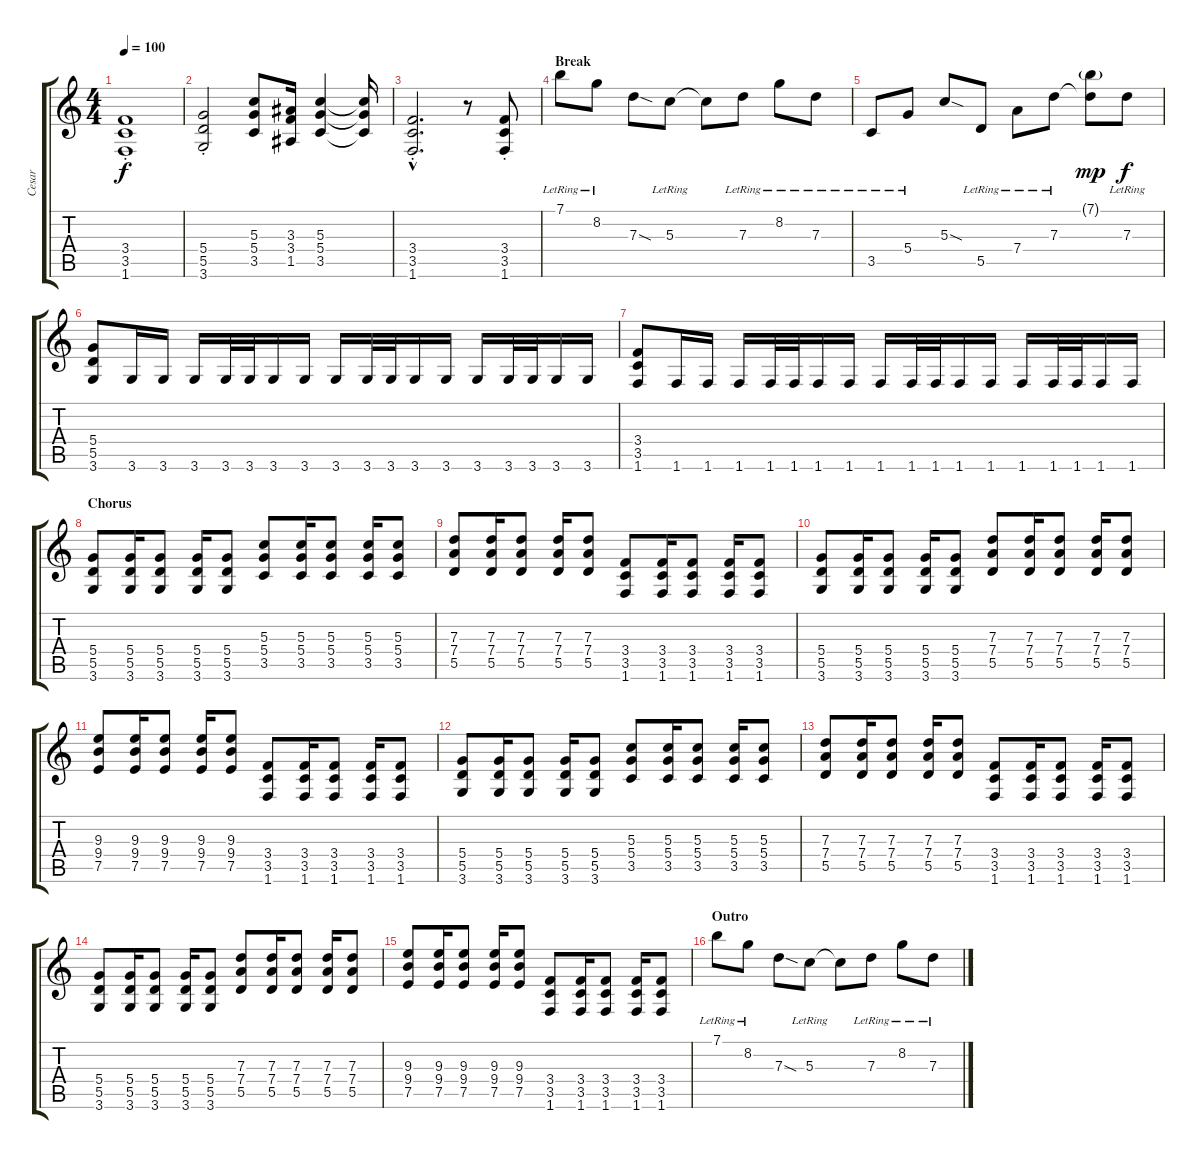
\track ("Cesar" "Cesar") {instrument distortionguitar}
\staff {score tabs}
\tuning (E4 B3 G3 D3 A2 E2) {hide}
\ts (4 4)
\tempo 100
\clef g2
\ks c
(3.4{st} 3.5{st} 1.6{st}).1{dy f} |
(5.4{st} 5.5{st} 3.6{st}).2 (5.3 5.4 3.5).8 (3.3 3.4 1.5).16 (5.3 5.4 3.5).4 (5.3{t} 5.4{t} 3.5{t}).16 |
(3.4{hac st} 3.5{hac st} 1.6{hac st}).2{d} r.8 (3.4{st} 3.5{st} 1.6{st}).8 |
\section ("" "Break")
7.1{lr}.8{instrument electricguitarclean} 8.2{lr}.8 7.3{sod}.8 5.3{lr}.8 5.3{t}.8 7.3{lr}.8 8.2{lr}.8 7.3{lr}.8 |
3.5{lr}.8 5.4{lr}.8 5.3{sod}.8 5.5{lr}.8 7.4{lr}.8 7.3{lr}.8 (7.1{g} 7.3{t}).8{dy mp} 7.3{lr}.8{dy f} |
(5.4 5.5 3.6).8{instrument distortionguitar} 3.6.16 3.6.16 3.6.16 3.6.32 3.6.32 3.6.16 3.6.16 3.6.16 3.6.32 3.6.32 3.6.16 3.6.16 3.6.16 3.6.32 3.6.32 3.6.16 3.6.16 |
(3.4 3.5 1.6).8 1.6.16 1.6.16 1.6.16 1.6.32 1.6.32 1.6.16 1.6.16 1.6.16 1.6.32 1.6.32 1.6.16 1.6.16 1.6.16 1.6.32 1.6.32 1.6.16 1.6.16 |
\section ("" "Chorus")
(5.4 5.5 3.6).8 (5.4 5.5 3.6).16 (5.4 5.5 3.6).8 (5.4 5.5 3.6).16 (5.4 5.5 3.6).8 (5.3 5.4 3.5).8 (5.3 5.4 3.5).16 (5.3 5.4 3.5).8 (5.3 5.4 3.5).16 (5.3 5.4 3.5).8 |
(7.3 7.4 5.5).8 (7.3 7.4 5.5).16 (7.3 7.4 5.5).8 (7.3 7.4 5.5).16 (7.3 7.4 5.5).8 (3.4 3.5 1.6).8 (3.4 3.5 1.6).16 (3.4 3.5 1.6).8 (3.4 3.5 1.6).16 (3.4 3.5 1.6).8 |
(5.4 5.5 3.6).8 (5.4 5.5 3.6).16 (5.4 5.5 3.6).8 (5.4 5.5 3.6).16 (5.4 5.5 3.6).8 (7.3 7.4 5.5).8 (7.3 7.4 5.5).16 (7.3 7.4 5.5).8 (7.3 7.4 5.5).16 (7.3 7.4 5.5).8 |
(9.3 9.4 7.5).8 (9.3 9.4 7.5).16 (9.3 9.4 7.5).8 (9.3 9.4 7.5).16 (9.3 9.4 7.5).8 (3.4 3.5 1.6).8 (3.4 3.5 1.6).16 (3.4 3.5 1.6).8 (3.4 3.5 1.6).16 (3.4 3.5 1.6).8 |
(5.4 5.5 3.6).8 (5.4 5.5 3.6).16 (5.4 5.5 3.6).8 (5.4 5.5 3.6).16 (5.4 5.5 3.6).8 (5.3 5.4 3.5).8 (5.3 5.4 3.5).16 (5.3 5.4 3.5).8 (5.3 5.4 3.5).16 (5.3 5.4 3.5).8 |
(7.3 7.4 5.5).8 (7.3 7.4 5.5).16 (7.3 7.4 5.5).8 (7.3 7.4 5.5).16 (7.3 7.4 5.5).8 (3.4 3.5 1.6).8 (3.4 3.5 1.6).16 (3.4 3.5 1.6).8 (3.4 3.5 1.6).16 (3.4 3.5 1.6).8 |
(5.4 5.5 3.6).8 (5.4 5.5 3.6).16 (5.4 5.5 3.6).8 (5.4 5.5 3.6).16 (5.4 5.5 3.6).8 (7.3 7.4 5.5).8 (7.3 7.4 5.5).16 (7.3 7.4 5.5).8 (7.3 7.4 5.5).16 (7.3 7.4 5.5).8 |
(9.3 9.4 7.5).8 (9.3 9.4 7.5).16 (9.3 9.4 7.5).8 (9.3 9.4 7.5).16 (9.3 9.4 7.5).8 (3.4 3.5 1.6).8 (3.4 3.5 1.6).16 (3.4 3.5 1.6).8 (3.4 3.5 1.6).16 (3.4 3.5 1.6).8 |
\section ("" "Outro")
7.1{lr}.8{instrument electricguitarclean} 8.2{lr}.8 7.3{sod}.8 5.3{lr}.8 5.3{t}.8 7.3{lr}.8 8.2{lr}.8 7.3{lr}.8
